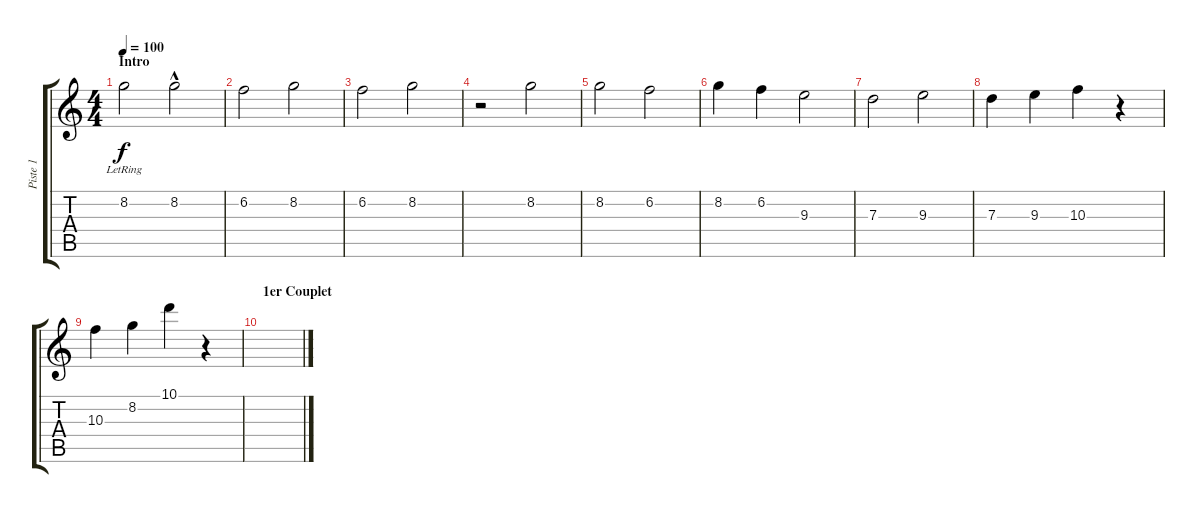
\track ("Piste 1" "Piste 1") {instrument overdrivenguitar}
\staff {score tabs}
\tuning (E4 B3 G3 D3 A2 E2) {hide}
\ts (4 4)
\section ("" "Intro")
\tempo 100
\clef g2
\ks c
8.2{lr}.2{dy f instrument overdrivenguitar} 8.2{hac}.2 |
6.2.2 8.2.2 |
6.2.2 8.2.2 |
r.2 8.2.2 |
8.2.2 6.2.2 |
8.2.4 6.2.4 9.3.2 |
7.3.2 9.3.2 |
7.3.4 9.3.4 10.3.4 r.4 |
10.3.4 8.2.4 10.1.4 r.4 |
\section ("" "1er Couplet")
